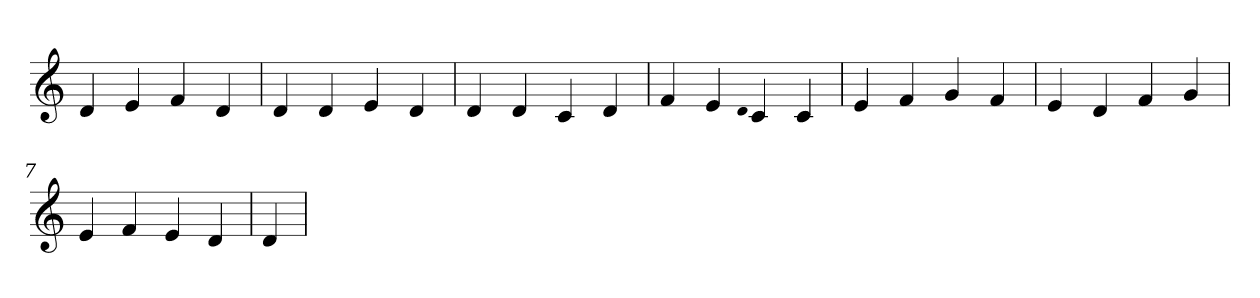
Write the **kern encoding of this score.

**kern
*part1
*staff1
*clefG2
=1
4d
4e
4f
4d
=2
4d
4d
4e
4d
=3
4d
4d
4c
4d
=4
4f
4e
qqd
4c
4c
=5
4e
4f
4g
4f
=6
4e
4d
4f
4g
=7
4e
4f
4e
4d
=8
4d
=
*-
